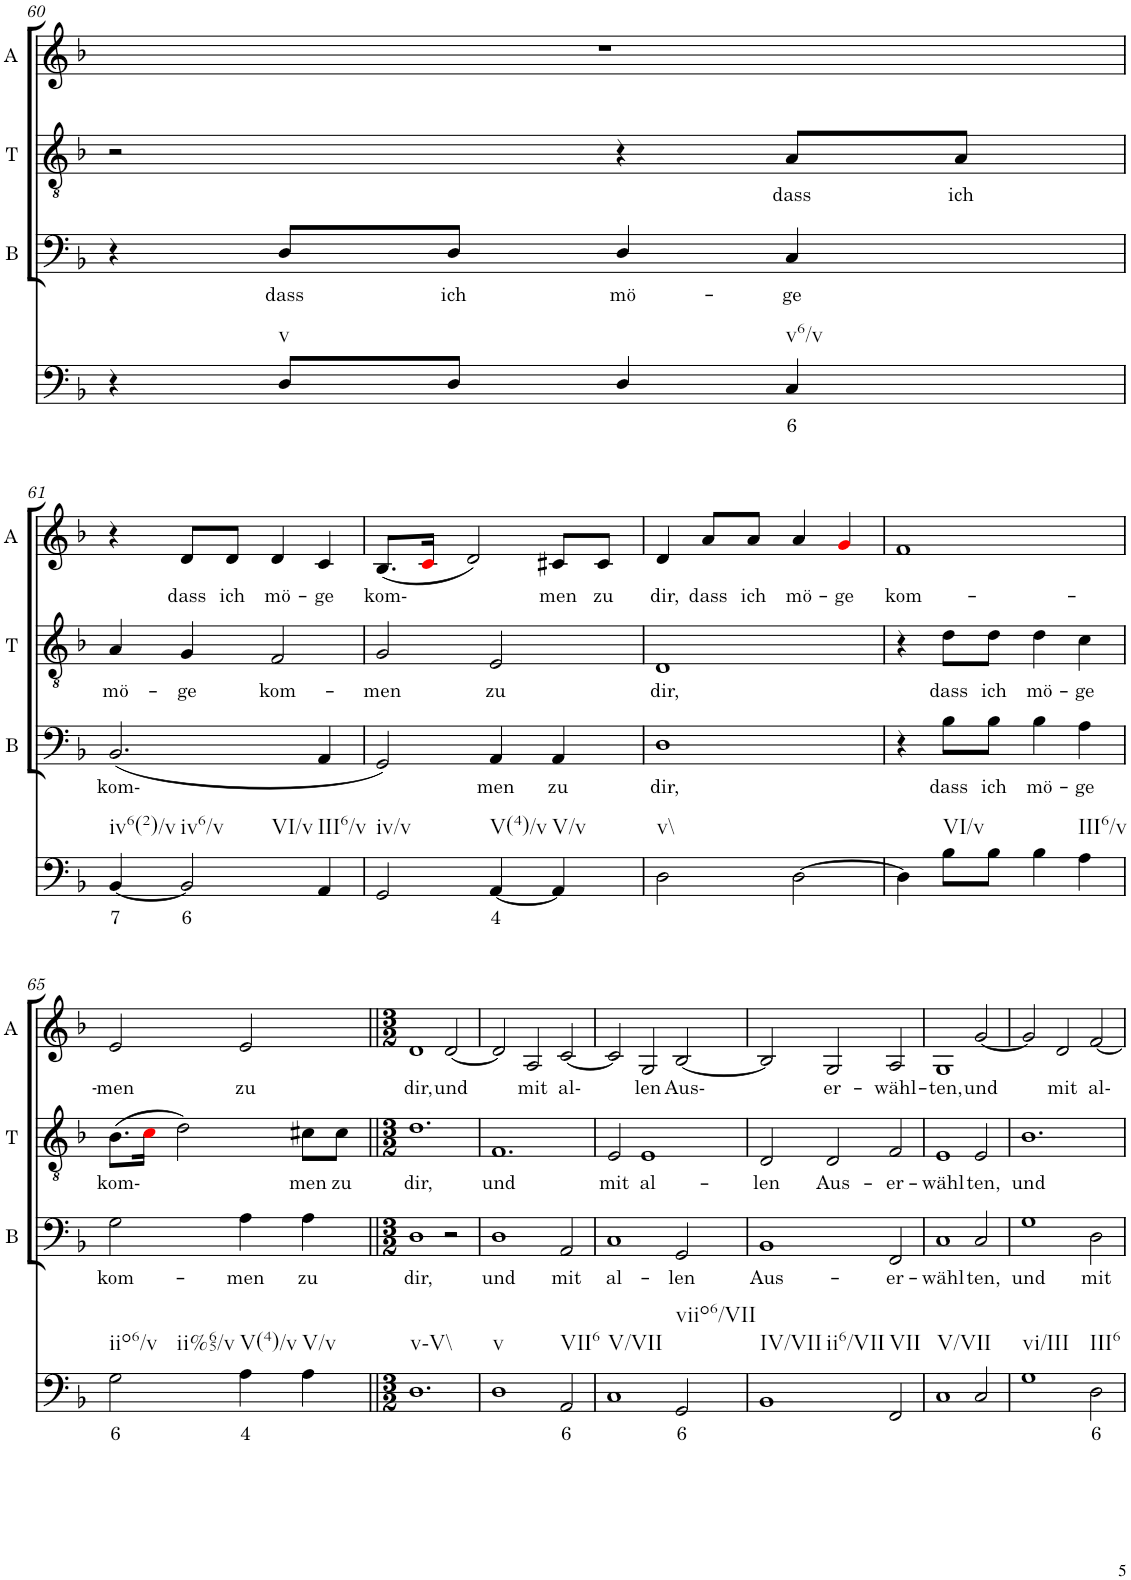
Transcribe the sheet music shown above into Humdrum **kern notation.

**kern	**text	**kern	**text	**kern	**text	**kern	**text
*part4	*part4	*part3	*part3	*part2	*part2	*part1	*part1
*staff4	*staff4	*staff3	*staff3	*staff2	*staff2	*staff1	*staff1
*I"Continuo	*	*I"Bass	*	*I"Tenor	*	*I"Alto	*
*	*	*I'B	*	*I'T	*	*I'A	*
!!LO:PB:g=z
*clefF4	*	*clefF4	*	*clefGv2	*	*clefG2	*
*k[b-]	*	*k[b-]	*	*k[b-]	*	*k[b-]	*
*M4/4	*	*M4/4	*	*M4/4	*	*M4/4	*
=60	=60	=60	=60	=60	=60	=60	=60
4r	.	4r	.	2r	.	1r	.
!LO:TX:b:t=v	!	!	!	!	!	!	!
!	!	!	!LO:LY:b	!	!	!	!
8D/L	.	8D/L	dass	.	.	.	.
!	!	!	!LO:LY:b	!	!	!	!
8D/J	.	8D/J	ich	.	.	.	.
!	!	!	!LO:LY:b	!	!	!	!
4D/	.	4D/	mö-	4r	.	.	.
!LO:TX:b:t=v6/v	!	!	!	!	!	!	!
!	!LO:LY:b	!	!LO:LY:b	!	!LO:LY:b	!	!
4C/	6	4C/	ge	8A/L	dass	.	.
!	!	!	!	!	!LO:LY:b	!	!
.	.	.	.	8A/J	ich	.	.
!!LO:LB:g=z
=61	=61	=61	=61	=61	=61	=61	=61
!LO:TX:b:t=iv6(2)/v	!	!	!	!	!	!	!
!	!LO:LY:b	!	!LO:LY:b	!	!LO:LY:b	!	!
[4BB-/	7	(2.BB-/	kom-	4A/	mö-	4r	.
!LO:TX:b:t=iv6/v	!	!	!	!	!	!	!
!LO:TX:b:t=VI/v	!	!	!	!	!	!	!
!	!LO:LY:b	!	!	!	!LO:LY:b	!	!LO:LY:b
2BB-/]	6	.	.	4G/	ge	8d/L	dass
!	!	!	!	!	!	!	!LO:LY:b
.	.	.	.	.	.	8d/J	ich
!	!	!	!	!	!LO:LY:b	!	!LO:LY:b
.	.	.	.	2F/	kom-	4d/	mö-
!LO:TX:b:t=III6/v	!	!	!	!	!	!	!
!	!	!	!	!	!	!	!LO:LY:b
4AA/	.	4AA/	.	.	.	4c/	ge
=62	=62	=62	=62	=62	=62	=62	=62
!LO:TX:b:t=iv/v	!	!	!	!	!	!	!
!	!	!	!	!	!LO:LY:b	!	!LO:LY:b
2GG/	.	2GG/)	.	2G/	men	(8.B-/L	kom-
.	.	.	.	.	.	16ci/Jk	.
.	.	.	.	.	.	2d/)	.
!LO:TX:b:t=V(4)/v	!	!	!	!	!	!	!
!	!LO:LY:b	!	!LO:LY:b	!	!LO:LY:b	!	!
[4AA/	4	4AA/	men	2E/	zu	.	.
!LO:TX:b:t=V/v	!	!	!	!	!	!	!
!	!	!	!LO:LY:b	!	!	!	!LO:LY:b
4AA/]	.	4AA/	zu	.	.	8c#X/L	men
!	!	!	!	!	!	!	!LO:LY:b
.	.	.	.	.	.	8c#/J	zu
=63	=63	=63	=63	=63	=63	=63	=63
!LO:TX:b:t=v\\	!	!	!	!	!	!	!
!	!	!	!LO:LY:b	!	!LO:LY:b	!	!LO:LY:b
2D\	.	1D	dir,	1D	dir,	4d/	dir,
!	!	!	!	!	!	!	!LO:LY:b
.	.	.	.	.	.	8a/L	dass
!	!	!	!	!	!	!	!LO:LY:b
.	.	.	.	.	.	8a/J	ich
!	!	!	!	!	!	!	!LO:LY:b
[2D\	.	.	.	.	.	4a/	mö-
!	!	!	!	!	!	!	!LO:LY:b
.	.	.	.	.	.	4gi/	ge
=64	=64	=64	=64	=64	=64	=64	=64
!	!	!	!	!	!	!	!LO:LY:b
4D\]	.	4r	.	4r	.	1f	kom-
!LO:TX:b:t=VI/v	!	!	!	!	!	!	!
!	!	!	!LO:LY:b	!	!LO:LY:b	!	!
8B-\L	.	8B-\L	dass	8d\L	dass	.	.
!	!	!	!LO:LY:b	!	!LO:LY:b	!	!
8B-\J	.	8B-\J	ich	8d\J	ich	.	.
!	!	!	!LO:LY:b	!	!LO:LY:b	!	!
4B-\	.	4B-\	mö-	4d\	mö-	.	.
!LO:TX:b:t=III6/v	!	!	!	!	!	!	!
!	!	!	!LO:LY:b	!	!LO:LY:b	!	!
4A\	.	4A\	ge	4c\	ge	.	.
!!LO:LB:g=z
=65	=65	=65	=65	=65	=65	=65	=65
!LO:TX:b:t=iio6/v	!	!	!	!	!	!	!
!LO:TX:b:t=ii%65/v	!	!	!	!	!	!	!
!	!LO:LY:b	!	!LO:LY:b	!	!LO:LY:b	!	!LO:LY:b
2G\	6	2G\	kom-	(8.B-\L	kom-	2e/	men
.	.	.	.	16ci\Jk	.	.	.
.	.	.	.	2d\)	.	.	.
!LO:TX:b:t=V(4)/v	!	!	!	!	!	!	!
!	!LO:LY:b	!	!LO:LY:b	!	!	!	!LO:LY:b
4A\	4	4A\	men	.	.	2e/	zu
!LO:TX:b:t=V/v	!	!	!	!	!	!	!
!	!	!	!LO:LY:b	!	!LO:LY:b	!	!
4A\	.	4A\	zu	8c#X\L	men	.	.
!	!	!	!	!	!LO:LY:b	!	!
.	.	.	.	8c#\J	zu	.	.
=66||	=66||	=66||	=66||	=66||	=66||	=66||	=66||
*M3/2	*	*M3/2	*	*M3/2	*	*M3/2	*
!LO:TX:b:t=v\\-V\\	!	!	!	!	!	!	!
!	!	!	!LO:LY:b	!	!LO:LY:b	!	!LO:LY:b
1.D	.	1D	dir,	1.d	dir,	1d	dir,
!	!	!	!	!	!	!	!LO:LY:b
.	.	2r	.	.	.	[2d/	und
=67	=67	=67	=67	=67	=67	=67	=67
!LO:TX:b:t=v	!	!	!	!	!	!	!
!	!	!	!LO:LY:b	!	!LO:LY:b	!	!
1D	.	1D	und	1.F	und	2d/]	.
!	!	!	!	!	!	!	!LO:LY:b
.	.	.	.	.	.	2A/	mit
!LO:TX:b:t=VII6	!	!	!	!	!	!	!
!	!LO:LY:b	!	!LO:LY:b	!	!	!	!LO:LY:b
2AA/	6	2AA/	mit	.	.	[2c/	al-
=68	=68	=68	=68	=68	=68	=68	=68
!LO:TX:b:t=V/VII	!	!	!	!	!	!	!
!	!	!	!LO:LY:b	!	!LO:LY:b	!	!
1C	.	1C	al-	2E/	mit	2c/]	.
!	!	!	!	!	!LO:LY:b	!	!LO:LY:b
.	.	.	.	1E	al-	2G/	len
!LO:TX:b:t=viio6/VII	!	!	!	!	!	!	!
!	!LO:LY:b	!	!LO:LY:b	!	!	!	!LO:LY:b
2GG/	6	2GG/	len	.	.	[2B-/	Aus-
=69	=69	=69	=69	=69	=69	=69	=69
!LO:TX:b:t=IV/VII	!	!	!	!	!	!	!
!LO:TX:b:t=ii6/VII	!	!	!	!	!	!	!
!	!	!	!LO:LY:b	!	!LO:LY:b	!	!
1BB-	.	1BB-	Aus-	2D/	len	2B-/]	.
!	!	!	!	!	!LO:LY:b	!	!LO:LY:b
.	.	.	.	2D/	Aus-	2G/	er-
!LO:TX:b:t=VII	!	!	!	!	!	!	!
!	!	!	!LO:LY:b	!	!LO:LY:b	!	!LO:LY:b
2FF/	.	2FF/	er-	2F/	er-	2A/	wähl-
=70	=70	=70	=70	=70	=70	=70	=70
!LO:TX:b:t=V/VII	!	!	!	!	!	!	!
!	!	!	!LO:LY:b	!	!LO:LY:b	!	!LO:LY:b
1C	.	1C	wähl-	1E	wähl-	1G	ten,
!	!	!	!LO:LY:b	!	!LO:LY:b	!	!LO:LY:b
2C/	.	2C/	ten,	2E/	ten,	[2g/	und
=71	=71	=71	=71	=71	=71	=71	=71
!LO:TX:b:t=vi/III	!	!	!	!	!	!	!
!	!	!	!LO:LY:b	!	!LO:LY:b	!	!
1G	.	1G	und	1.B-	und	2g/]	.
!	!	!	!	!	!	!	!LO:LY:b
.	.	.	.	.	.	2d/	mit
!LO:TX:b:t=III6	!	!	!	!	!	!	!
!	!LO:LY:b	!	!LO:LY:b	!	!	!	!LO:LY:b
2D\	6	2D\	mit	.	.	[2f/	al-
=	=	=	=	=	=	=	=
*-	*-	*-	*-	*-	*-	*-	*-
